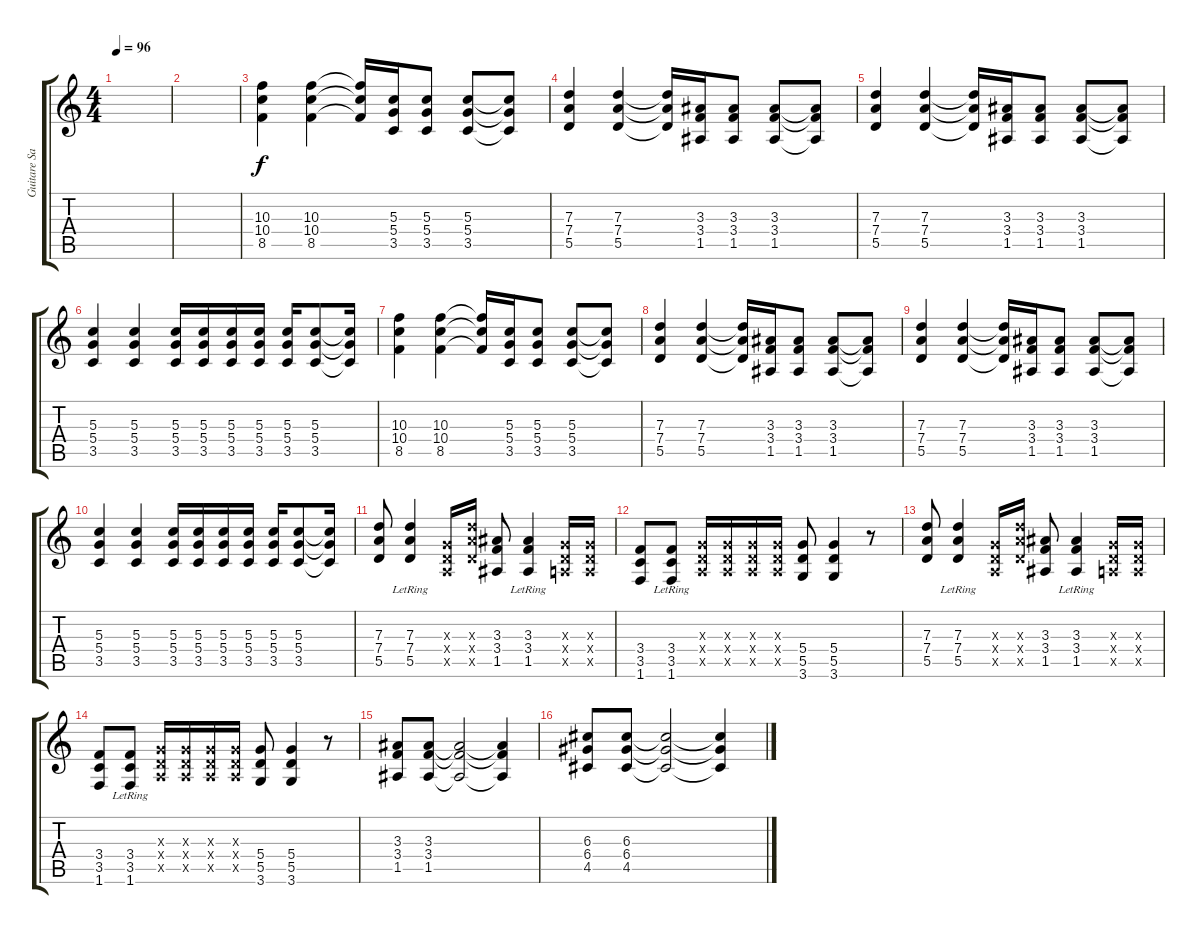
\track ("Guitare Saturée" "Guitare Sa") {instrument distortionguitar}
\staff {score tabs}
\tuning (E4 B3 G3 D3 A2 E2) {hide}
\ts (4 4)
\tempo 96
\clef g2
\ks c
|
|
(10.3 10.4 8.5).4 (10.3 10.4 8.5).4 (10.3{t} 10.4{t} 8.5{t}).16 (5.3 5.4 3.5).16 (5.3 5.4 3.5).8 (5.3 5.4 3.5).8 (5.3{t} 5.4{t} 3.5{t}).8 |
(7.3 7.4 5.5).4 (7.3 7.4 5.5).4 (7.3{t} 7.4{t} 5.5{t}).16 (3.3 3.4 1.5).16 (3.3 3.4 1.5).8 (3.3 3.4 1.5).8 (3.3{t} 3.4{t} 1.5{t}).8 |
(7.3 7.4 5.5).4 (7.3 7.4 5.5).4 (7.3{t} 7.4{t} 5.5{t}).16 (3.3 3.4 1.5).16 (3.3 3.4 1.5).8 (3.3 3.4 1.5).8 (3.3{t} 3.4{t} 1.5{t}).8 |
(5.3 5.4 3.5).4 (5.3 5.4 3.5).4 (5.3 5.4 3.5).16 (5.3 5.4 3.5).16 (5.3 5.4 3.5).16 (5.3 5.4 3.5).16 (5.3 5.4 3.5).16 (5.3 5.4 3.5).8 (5.3{t} 5.4{t} 3.5{t}).16 |
(10.3 10.4 8.5).4 (10.3 10.4 8.5).4 (10.3{t} 10.4{t} 8.5{t}).16 (5.3 5.4 3.5).16 (5.3 5.4 3.5).8 (5.3 5.4 3.5).8 (5.3{t} 5.4{t} 3.5{t}).8 |
(7.3 7.4 5.5).4 (7.3 7.4 5.5).4 (7.3{t} 7.4{t} 5.5{t}).16 (3.3 3.4 1.5).16 (3.3 3.4 1.5).8 (3.3 3.4 1.5).8 (3.3{t} 3.4{t} 1.5{t}).8 |
(7.3 7.4 5.5).4 (7.3 7.4 5.5).4 (7.3{t} 7.4{t} 5.5{t}).16 (3.3 3.4 1.5).16 (3.3 3.4 1.5).8 (3.3 3.4 1.5).8 (3.3{t} 3.4{t} 1.5{t}).8 |
(5.3 5.4 3.5).4 (5.3 5.4 3.5).4 (5.3 5.4 3.5).16 (5.3 5.4 3.5).16 (5.3 5.4 3.5).16 (5.3 5.4 3.5).16 (5.3 5.4 3.5).16 (5.3 5.4 3.5).8 (5.3{t} 5.4{t} 3.5{t}).16 |
(7.3 7.4 5.5).8 (7.3{lr} 7.4{lr} 5.5{lr}).4 (0.3{x} 0.4{x} 0.5{x}).16 (7.3{x} 7.4{x} 5.5{x}).16 (3.3 3.4 1.5).8 (3.3{lr} 3.4{lr} 1.5{lr}).4 (0.3{x} 0.4{x} 0.5{x}).16 (0.3{x} 0.4{x} 0.5{x}).16 |
(3.4 3.5 1.6).8 (3.4{lr} 3.5{lr} 1.6).8 (0.3{x} 0.4{x} 0.5{x}).16 (0.3{x} 0.4{x} 0.5{x}).16 (0.3{x} 0.4{x} 0.5{x}).16 (0.3{x} 0.4{x} 0.5{x}).16 (5.4 5.5 3.6).8 (5.4 5.5 3.6).4 r.8 |
(7.3 7.4 5.5).8 (7.3{lr} 7.4{lr} 5.5{lr}).4 (0.3{x} 0.4{x} 0.5{x}).16 (7.3{x} 7.4{x} 5.5{x}).16 (3.3 3.4 1.5).8 (3.3{lr} 3.4{lr} 1.5{lr}).4 (0.3{x} 0.4{x} 0.5{x}).16 (0.3{x} 0.4{x} 0.5{x}).16 |
(3.4 3.5 1.6).8 (3.4{lr} 3.5{lr} 1.6).8 (0.3{x} 0.4{x} 0.5{x}).16 (0.3{x} 0.4{x} 0.5{x}).16 (0.3{x} 0.4{x} 0.5{x}).16 (0.3{x} 0.4{x} 0.5{x}).16 (5.4 5.5 3.6).8 (5.4 5.5 3.6).4 r.8 |
(3.3 3.4 1.5).8 (3.3 3.4 1.5).8 (3.3{t} 3.4{t} 1.5{t}).2 (3.3{t} 3.4{t} 1.5{t}).4 |
(6.3 6.4 4.5).8 (6.3 6.4 4.5).8 (6.3{t} 6.4{t} 4.5{t}).2 (6.3{t} 6.4{t} 4.5{t}).4
